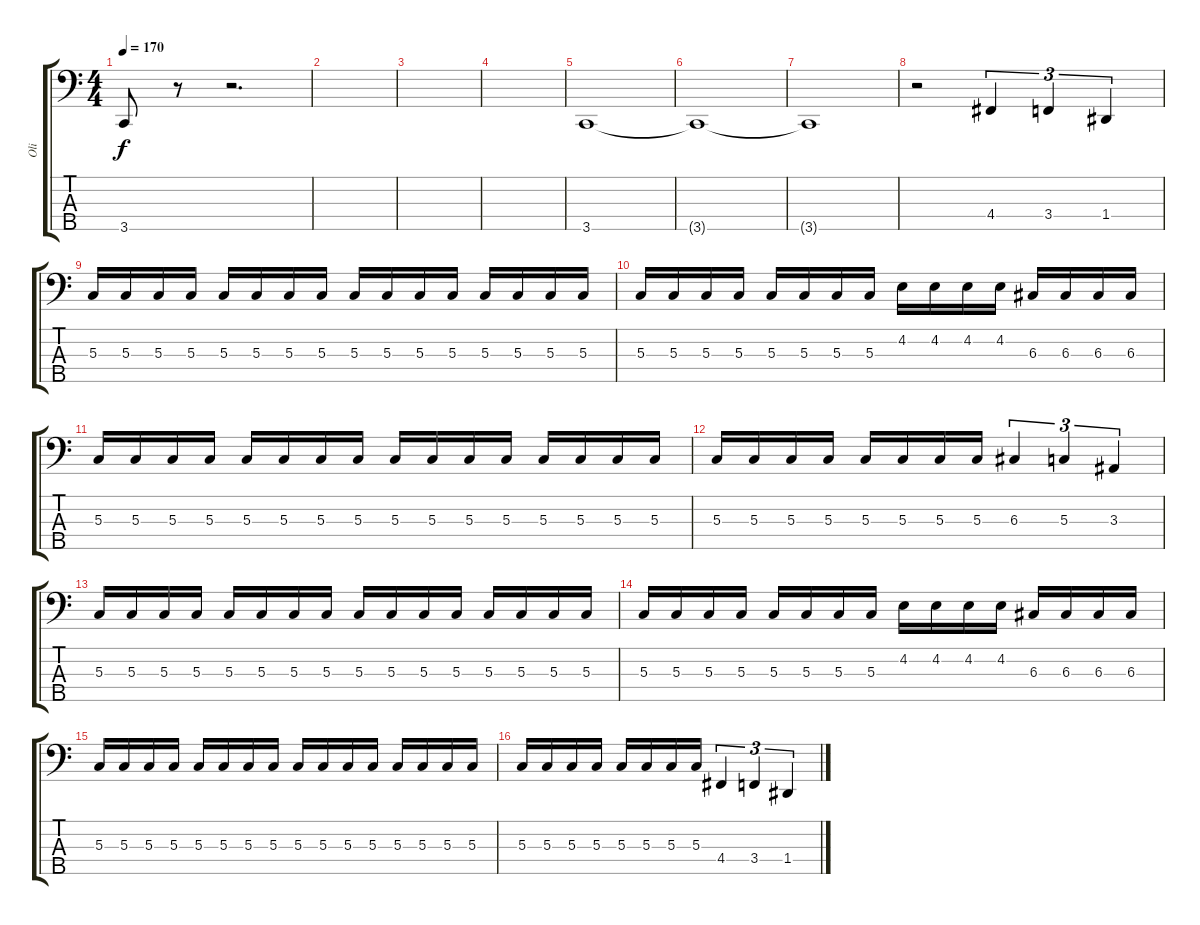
\track ("Oli" "Oli") {instrument electricbasspick}
\staff {score tabs}
\tuning (F2 C2 G1 D1 A0) {hide}
\ts (4 4)
\tempo 170
\clef f4
\ks c
3.5.8{dy f} r.8 r.2{d} |
|
|
|
3.5.1 |
3.5{t}.1 |
3.5{t}.1 |
r.2 4.4.4{tu (3 2)} 3.4.4{tu (3 2)} 1.4.4{tu (3 2)} |
5.3.16 5.3.16 5.3.16 5.3.16 5.3.16 5.3.16 5.3.16 5.3.16 5.3.16 5.3.16 5.3.16 5.3.16 5.3.16 5.3.16 5.3.16 5.3.16 |
5.3.16 5.3.16 5.3.16 5.3.16 5.3.16 5.3.16 5.3.16 5.3.16 4.2.16 4.2.16 4.2.16 4.2.16 6.3.16 6.3.16 6.3.16 6.3.16 |
5.3.16 5.3.16 5.3.16 5.3.16 5.3.16 5.3.16 5.3.16 5.3.16 5.3.16 5.3.16 5.3.16 5.3.16 5.3.16 5.3.16 5.3.16 5.3.16 |
5.3.16 5.3.16 5.3.16 5.3.16 5.3.16 5.3.16 5.3.16 5.3.16 6.3.4{tu (3 2)} 5.3.4{tu (3 2)} 3.3.4{tu (3 2)} |
5.3.16 5.3.16 5.3.16 5.3.16 5.3.16 5.3.16 5.3.16 5.3.16 5.3.16 5.3.16 5.3.16 5.3.16 5.3.16 5.3.16 5.3.16 5.3.16 |
5.3.16 5.3.16 5.3.16 5.3.16 5.3.16 5.3.16 5.3.16 5.3.16 4.2.16 4.2.16 4.2.16 4.2.16 6.3.16 6.3.16 6.3.16 6.3.16 |
5.3.16 5.3.16 5.3.16 5.3.16 5.3.16 5.3.16 5.3.16 5.3.16 5.3.16 5.3.16 5.3.16 5.3.16 5.3.16 5.3.16 5.3.16 5.3.16 |
5.3.16 5.3.16 5.3.16 5.3.16 5.3.16 5.3.16 5.3.16 5.3.16 4.4.4{tu (3 2)} 3.4.4{tu (3 2)} 1.4.4{tu (3 2)}
